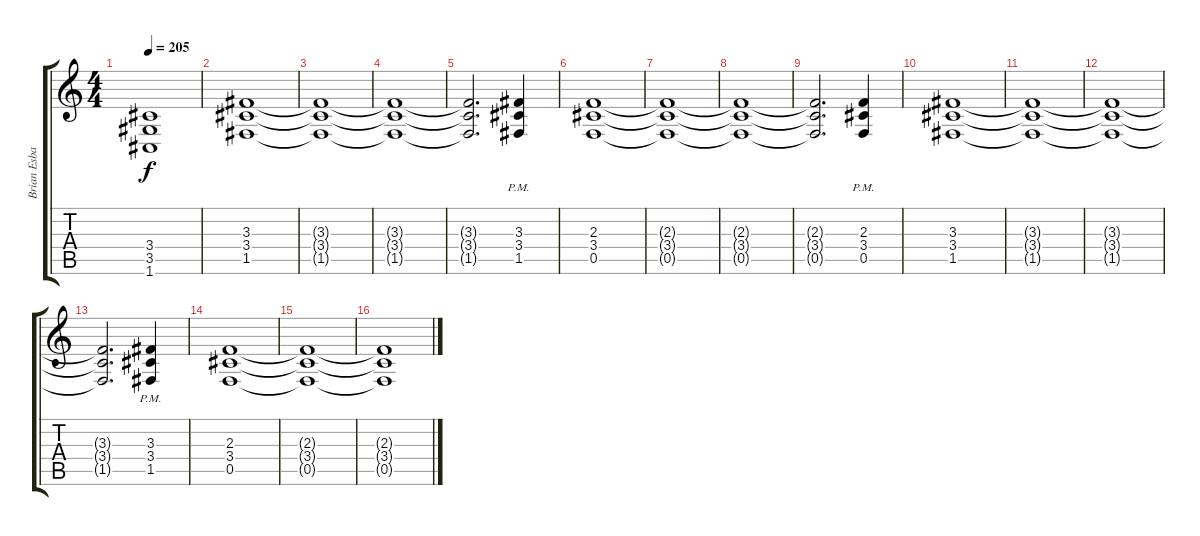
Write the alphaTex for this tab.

\track ("Brian Esbach" "Brian Esba") {instrument distortionguitar}
\staff {score tabs}
\tuning (C4 G3 Eb3 Bb2 F2 C2) {hide}
\ts (4 4)
\tempo 205
\clef g2
\ks c
(3.4{t} 3.5{t} 1.6{t}).1{dy f} |
(3.3 3.4 1.5).1 |
(3.3{t} 3.4{t} 1.5{t}).1 |
(3.3{t} 3.4{t} 1.5{t}).1 |
(3.3{t} 3.4{t} 1.5{t}).2{d} (3.3{pm} 3.4{pm} 1.5{pm}).4 |
(2.3 3.4 0.5).1 |
(2.3{t} 3.4{t} 0.5{t}).1 |
(2.3{t} 3.4{t} 0.5{t}).1 |
(2.3{t} 3.4{t} 0.5{t}).2{d} (2.3{pm} 3.4{pm} 0.5{pm}).4 |
(3.3 3.4 1.5).1 |
(3.3{t} 3.4{t} 1.5{t}).1 |
(3.3{t} 3.4{t} 1.5{t}).1 |
(3.3{t} 3.4{t} 1.5{t}).2{d} (3.3{pm} 3.4{pm} 1.5{pm}).4 |
(2.3 3.4 0.5).1 |
(2.3{t} 3.4{t} 0.5{t}).1 |
(2.3{t} 3.4{t} 0.5{t}).1
